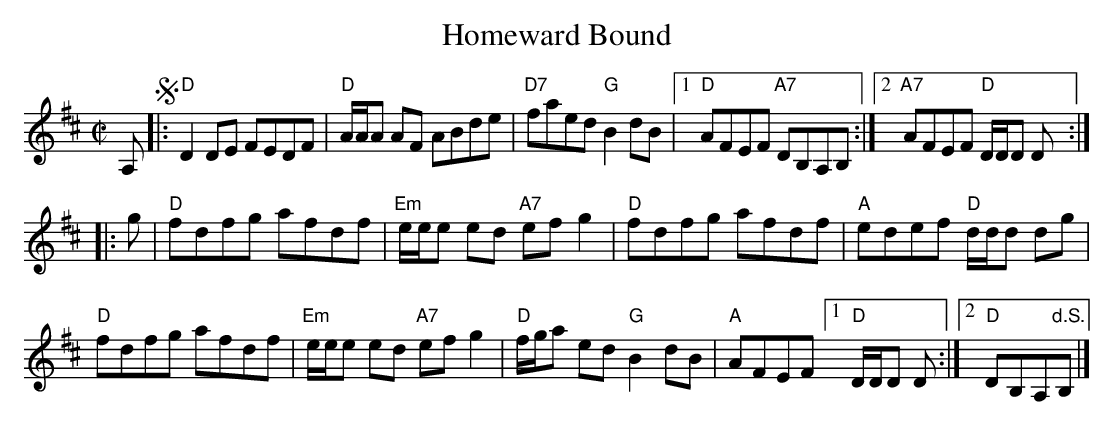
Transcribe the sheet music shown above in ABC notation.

X:1
T: Homeward Bound
M: C|
K: D
A, !segno!|:\
"D"D2DE FEDF | "D"A/A/A AF ABde | "D7"faed "G"B2dB |1 "D"AFEF "A7"DB,A,B, :|2 "A7"AFEF "D"D/D/D D :|
|: g |\
"D"fdfg afdf | "Em"e/e/e ed "A7"efg2 | "D"fdfg afdf | "A"edef "D"d/d/d dg |
"D"fdfg afdf | "Em"e/e/e ed "A7"efg2 | "D"f/g/a ed "G"B2dB | "A"AFEF [1 "D"D/D/D D :|[2 "D"DB,A,"d.S."B, |]
